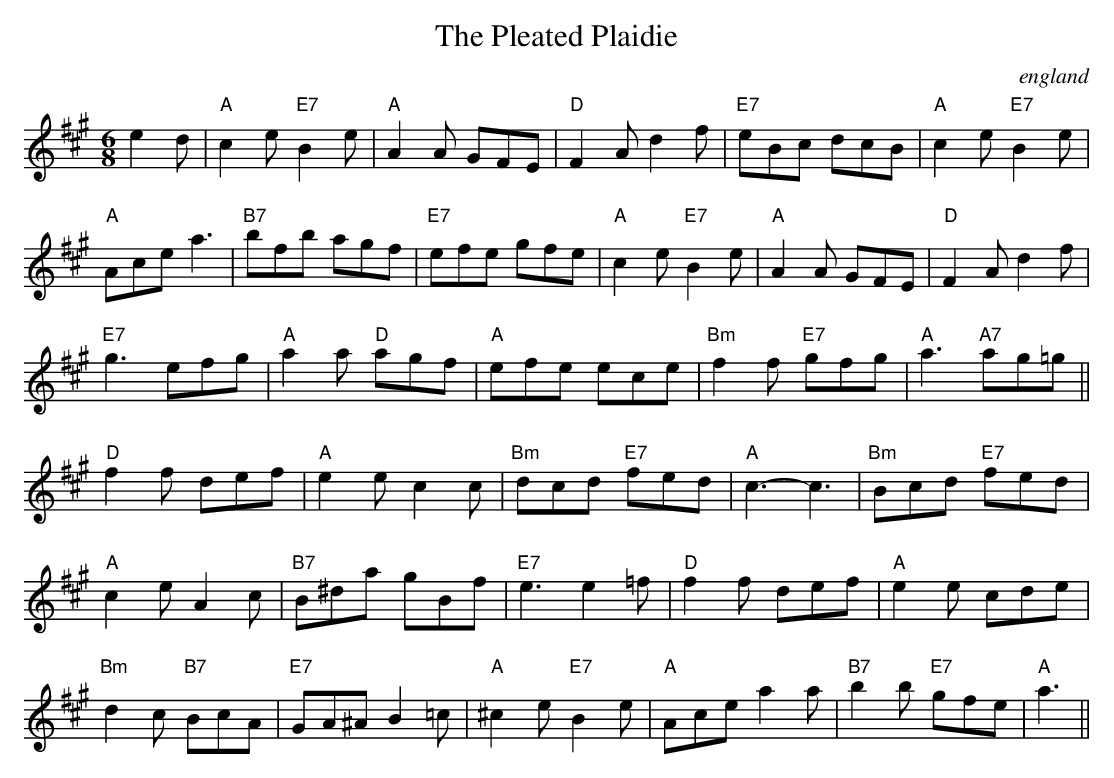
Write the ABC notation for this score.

X:1
T:The Pleated Plaidie
O:england
M:6/8
K:A
e2d |"A"c2e "E7"B2e|"A"A2A GFE|"D"F2A d2f|"E7"eBc dcB|"A"c2e "E7"B2e|
"A"Ace a3|"B7"bfb agf|"E7"efe gfe|"A"c2e "E7"B2e|"A"A2A GFE|"D"F2A d2f|
"E7"g3 efg|"A"a2a "D"agf|"A"efe ece|"Bm"f2f "E7"gfg|"A"a3 "A7"ag=g||
"D"f2f def|"A"e2e c2c|"Bm"dcd "E7"fed|"A"c3 -c3|"Bm"Bcd "E7"fed|
"A"c2e A2c|"B7"B^da gBf|"E7"e3 e2=f|"D"f2f def|"A"e2e cde|
"Bm"d2c "B7"BcA|"E7"GA^A B2=c|"A"^c2e "E7"B2e|"A"Ace a2a|"B7"b2b "E7"gfe|\
"A"a3 ||
